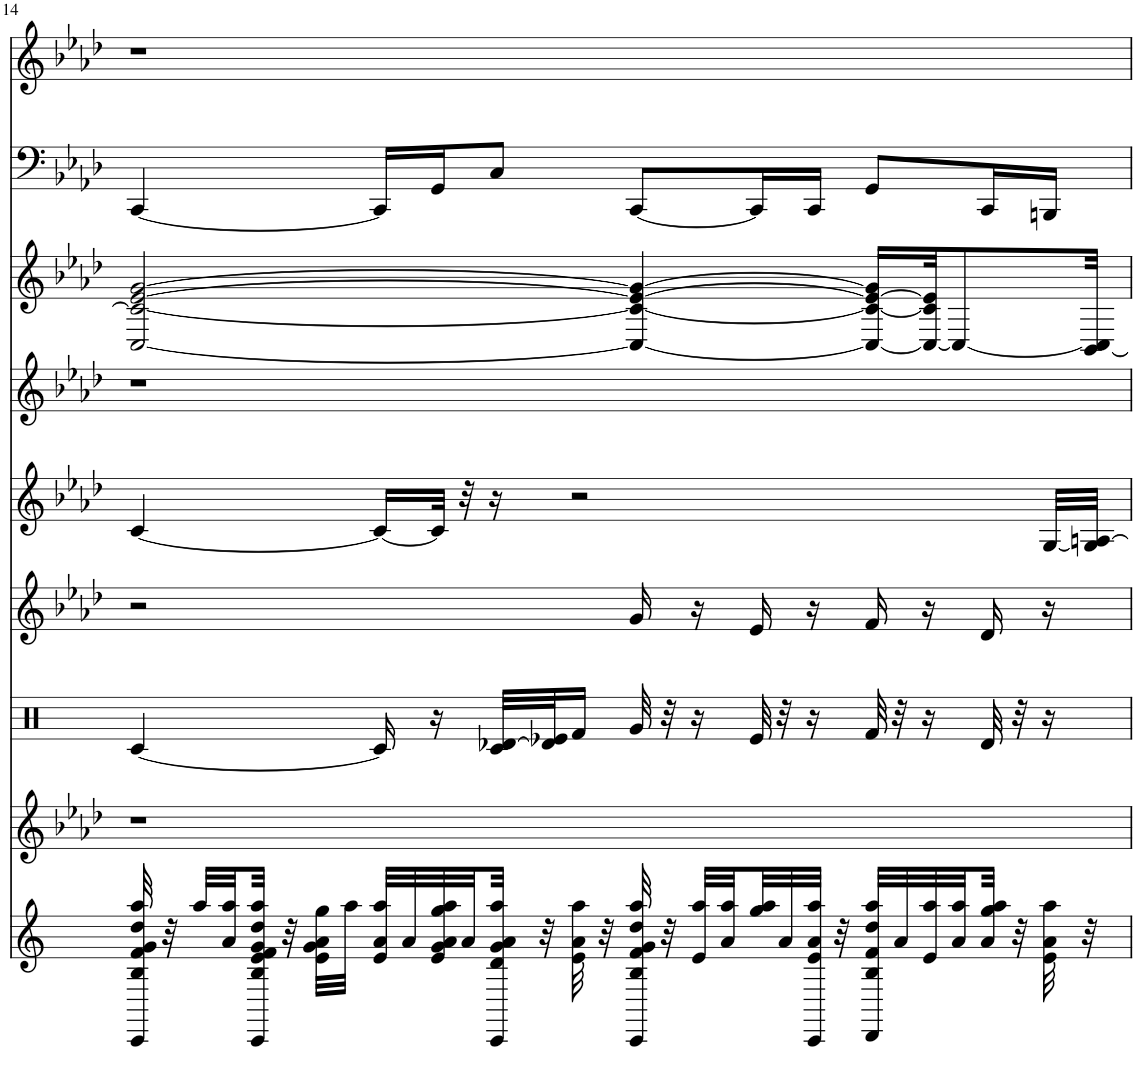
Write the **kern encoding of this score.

**kern	**kern	**kern	**kern	**kern	**kern	**kern	**kern	**kern
*part9	*part8	*part7	*part6	*part5	*part4	*part3	*part2	*part1
*staff9	*staff8	*staff7	*staff6	*staff5	*staff4	*staff3	*staff2	*staff1
*I"StringInstrument	*I"Electric Guitar	*I"StringInstrument	*I"StringInstrument	*I"Pan Flute	*I"Piano	*I"StringInstrument	*I"Electric Bass	*I"AKSAM&quot;GUNESI&quot;DOGDU
*I'Str	*I'Elec Gtr	*I'Str	*I'Str	*I'P Fl	*I'Pno	*I'Str	*I'Elec b	*
!!LO:PB:g=z
*clefG2	*clefG2	*clefX	*clefG2	*clefG2	*clefG2	*clefG2	*clefF4	*clefG2
*k[]	*k[b-e-a-d-]	*k[]	*k[b-e-a-d-]	*k[b-e-a-d-]	*k[b-e-a-d-]	*k[b-e-a-d-]	*k[b-e-a-d-]	*k[b-e-a-d-]
*M4/4	*M4/4	*M4/4	*M4/4	*M4/4	*M4/4	*M4/4	*M4/4	*M4/4
=14	=14	=14	=14	=14	=14	=14	=14	=14
32CC/ 32B/ 32f/ 32g/ 32dd/ 32aa/	1r	[4c/	2r	[4c/	1r	[2C/ 2c/_ [2e-/ [2g/	[4CC/	1r
32r	.	.	.	.	.	.	.	.
32aa/LLL	.	.	.	.	.	.	.	.
32a/ 32aa/	.	.	.	.	.	.	.	.
32CC/ 32B/ 32e/ 32f/ 32g/ 32dd/ 32aa/JJJ	.	.	.	.	.	.	.	.
32r	.	.	.	.	.	.	.	.
32e\ 32g\ 32a\ 32gg\LLL	.	.	.	.	.	.	.	.
32aa\JJJ	.	.	.	.	.	.	.	.
32e/ 32a/ 32aa/LLL	.	16c/]	.	16c/LL_	.	.	16CC/LL]	.
32a/	.	.	.	.	.	.	.	.
32e/ 32g/ 32a/ 32gg/ 32aa/	.	16r	.	32c/JJk]	.	.	16GG/J	.
32a/	.	.	.	32r	.	.	.	.
32CC/ 32d/ 32g/ 32a/ 32aa/JJJ	.	32c/ [32d-X/LLL	.	16r	.	.	8C/J	.
32r	.	32d/] 32e-X/J	.	.	.	.	.	.
32e\ 32a\ 32aa\	.	16f/JJ	.	2r	.	.	.	.
32r	.	.	.	.	.	.	.	.
32CC/ 32B/ 32f/ 32g/ 32dd/ 32aa/	.	32g/	16g/	.	.	4C/_ 4c/_ 4e-/_ 4g/_	[8CC/L	.
32r	.	32r	.	.	.	.	.	.
32e/ 32aa/LLL	.	16r	16r	.	.	.	.	.
32a/ 32aa/	.	.	.	.	.	.	.	.
32gg/ 32aa/	.	32e/	16e-/	.	.	.	16CC/L]	.
32a/	.	32r	.	.	.	.	.	.
32CC/ 32e/ 32a/ 32aa/JJJ	.	16r	16r	.	.	.	16CC/JJ	.
32r	.	.	.	.	.	.	.	.
32DD/ 32B/ 32f/ 32dd/ 32aa/LLL	.	32f/	16f/	.	.	16C/_ 16c/_ 16e-/_ 16g/]LL	8GG/L	.
32a/	.	32r	.	.	.	.	.	.
32e/ 32aa/	.	16r	16r	.	.	32C/_ 32c/] 32e-/]JK	.	.
32a/ 32aa/	.	.	.	.	.	8C/_	.	.
32a/ 32gg/ 32aa/JJJ	.	32d/	16d-/	.	.	.	16CC/L	.
32r	.	32r	.	.	.	.	.	.
32e\ 32a\ 32aa\	.	16r	16r	[32G/LLL	.	.	16BBBn/JJ	.
32r	.	.	.	32G/] [32An/JJJ	.	[32BB-/ 32C/]Jkk	.	.
=	=	=	=	=	=	=	=	=
*-	*-	*-	*-	*-	*-	*-	*-	*-
